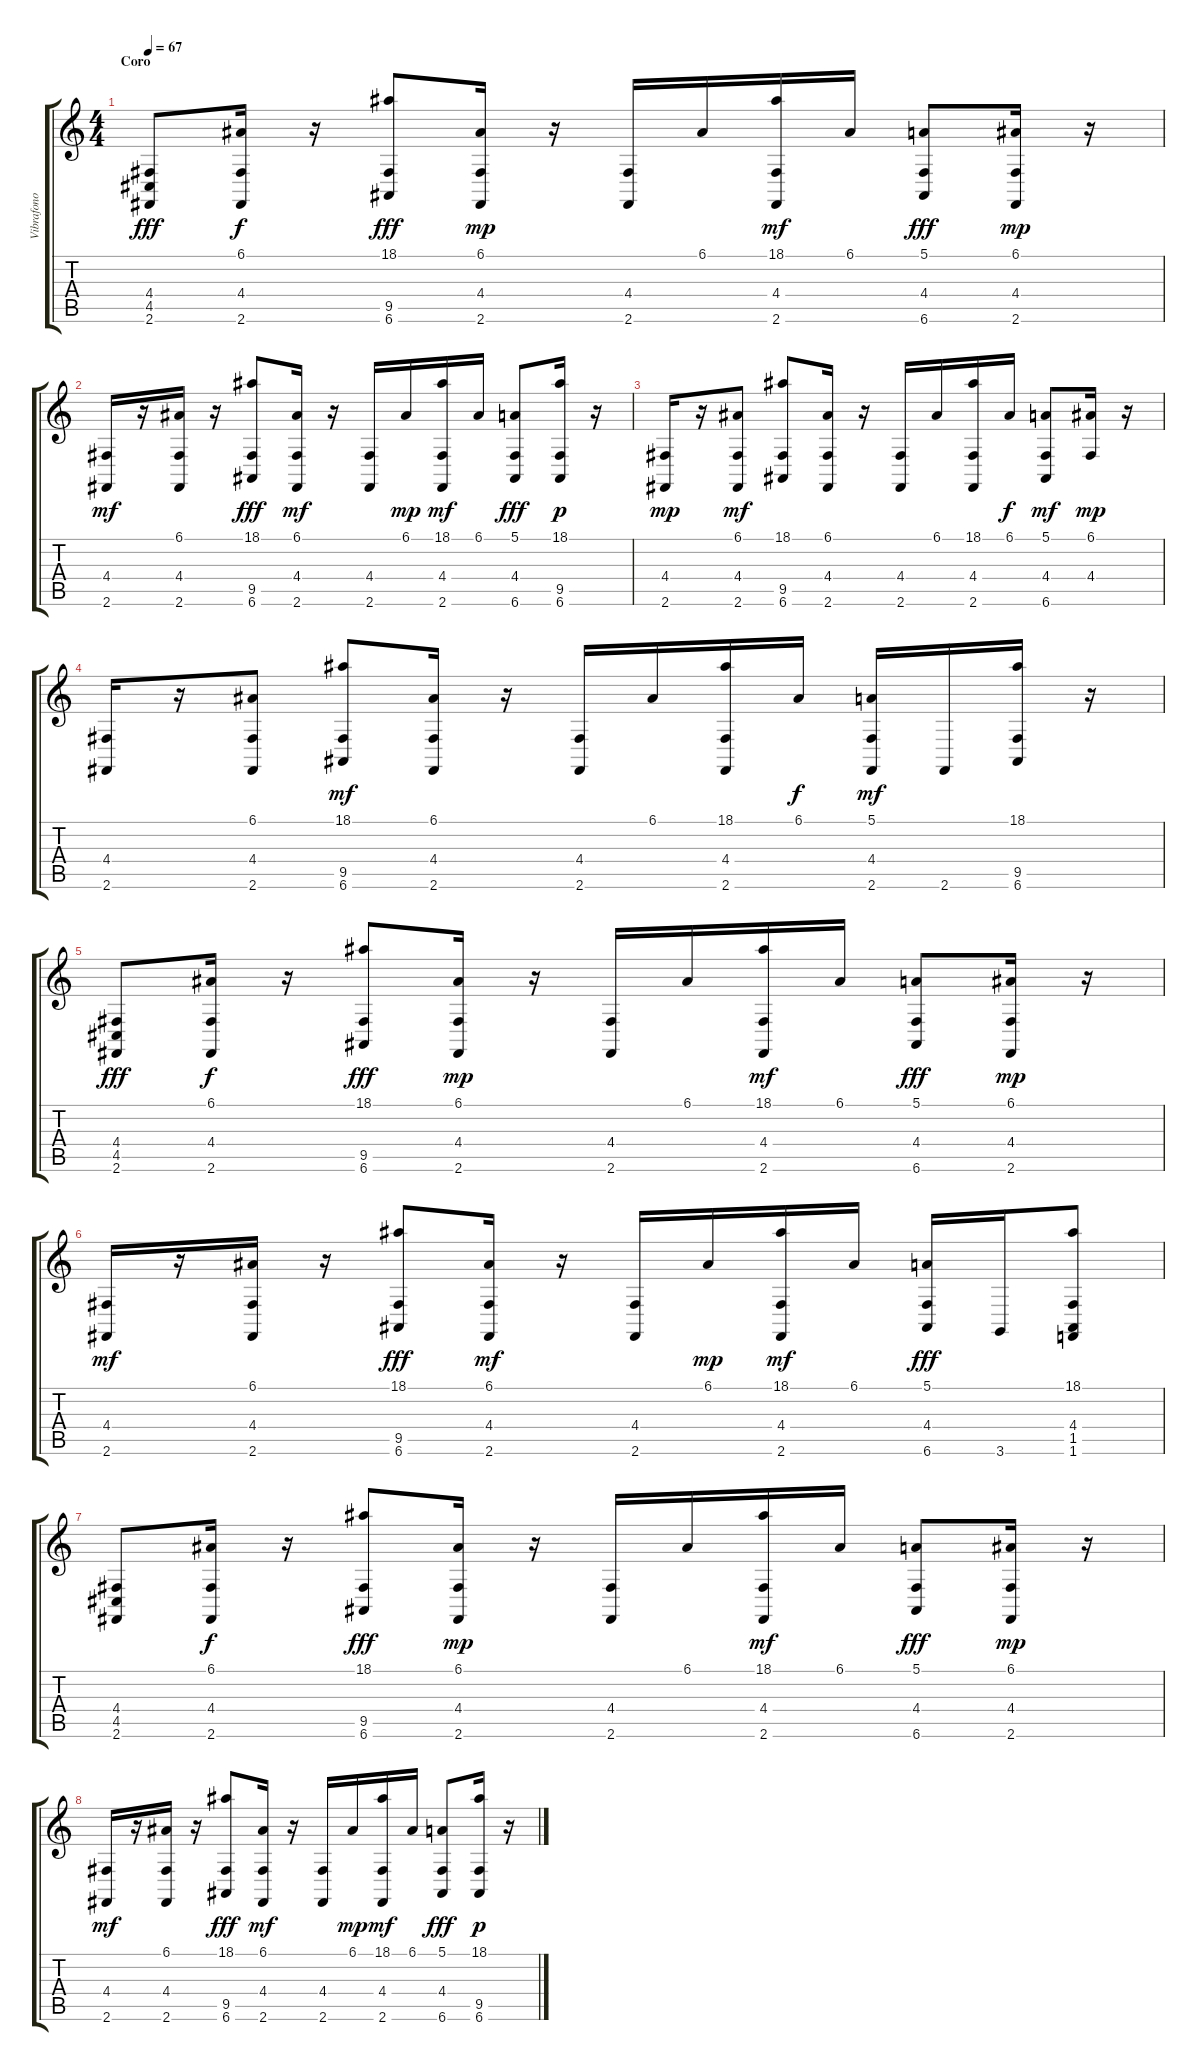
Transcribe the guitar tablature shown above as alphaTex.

\track ("Vibrafono" "Vibrafono") {instrument vibraphone}
\staff {score tabs}
\tuning (E4 B3 G3 D3 A2 E2) {hide}
\ts (4 4)
\section ("" "Coro")
\tempo 67
\clef g2
\ks c
(4.4 4.5 2.6).8{dy fff} (6.1 4.4 2.6).16{dy f} r.16 (18.1 9.5 6.6).8{dy fff} (6.1 4.4 2.6).16{dy mp} r.16 (4.4 2.6).16 6.1.16 (18.1 4.4 2.6).16{dy mf} 6.1.16 (5.1 4.4 6.6).8{dy fff} (6.1 4.4 2.6).16{dy mp} r.16 |
(4.4 2.6).16{dy mf} r.16 (6.1 4.4 2.6).16 r.16 (18.1 9.5 6.6).8{dy fff} (6.1 4.4 2.6).16{dy mf} r.16 (4.4 2.6).16 6.1.16{dy mp} (18.1 4.4 2.6).16{dy mf} 6.1.16 (5.1 4.4 6.6).8{dy fff} (18.1 9.5 6.6).16{dy p} r.16 |
(4.4 2.6).16{dy mp} r.16 (6.1 4.4 2.6).8{dy mf} (18.1 9.5 6.6).8 (6.1 4.4 2.6).16 r.16 (4.4 2.6).16 6.1.16 (18.1 4.4 2.6).16 6.1.16{dy f} (5.1 4.4 6.6).8{dy mf} (6.1 4.4).16{dy mp} r.16 |
(4.4 2.6).16 r.16 (6.1 4.4 2.6).8 (18.1 9.5 6.6).8{dy mf} (6.1 4.4 2.6).16 r.16 (4.4 2.6).16 6.1.16 (18.1 4.4 2.6).16 6.1.16{dy f} (5.1 4.4 2.6).16{dy mf} 2.6.16 (18.1 9.5 6.6).16 r.16 |
(4.4 4.5 2.6).8{dy fff} (6.1 4.4 2.6).16{dy f} r.16 (18.1 9.5 6.6).8{dy fff} (6.1 4.4 2.6).16{dy mp} r.16 (4.4 2.6).16 6.1.16 (18.1 4.4 2.6).16{dy mf} 6.1.16 (5.1 4.4 6.6).8{dy fff} (6.1 4.4 2.6).16{dy mp} r.16 |
(4.4 2.6).16{dy mf} r.16 (6.1 4.4 2.6).16 r.16 (18.1 9.5 6.6).8{dy fff} (6.1 4.4 2.6).16{dy mf} r.16 (4.4 2.6).16 6.1.16{dy mp} (18.1 4.4 2.6).16{dy mf} 6.1.16 (5.1 4.4 6.6).16{dy fff} 3.6.16 (18.1 4.4 1.5 1.6).8 |
(4.4 4.5 2.6).8 (6.1 4.4 2.6).16{dy f} r.16 (18.1 9.5 6.6).8{dy fff} (6.1 4.4 2.6).16{dy mp} r.16 (4.4 2.6).16 6.1.16 (18.1 4.4 2.6).16{dy mf} 6.1.16 (5.1 4.4 6.6).8{dy fff} (6.1 4.4 2.6).16{dy mp} r.16 |
(4.4 2.6).16{dy mf} r.16 (6.1 4.4 2.6).16 r.16 (18.1 9.5 6.6).8{dy fff} (6.1 4.4 2.6).16{dy mf} r.16 (4.4 2.6).16 6.1.16{dy mp} (18.1 4.4 2.6).16{dy mf} 6.1.16 (5.1 4.4 6.6).8{dy fff} (18.1 9.5 6.6).16{dy p} r.16
